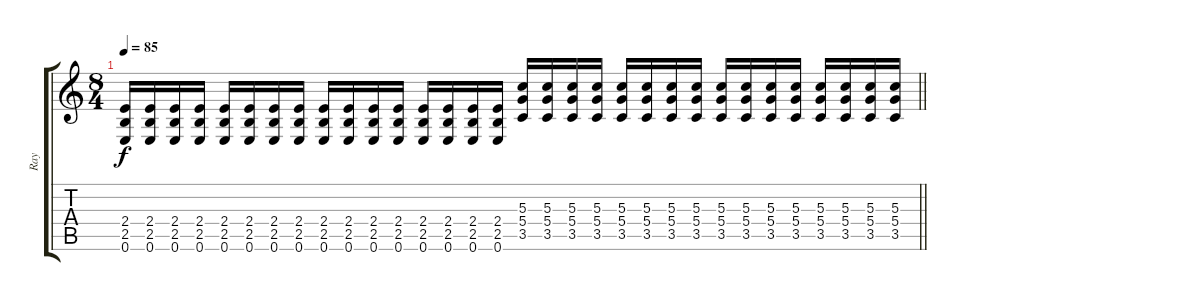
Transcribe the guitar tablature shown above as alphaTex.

\track ("Ray" "Ray") {instrument overdrivenguitar}
\staff {score tabs}
\tuning (E4 B3 G3 D3 A2 E2) {hide}
\ts (8 4)
\tempo 85
\clef g2
\barLineRight lightlight
\ks c
(2.4 2.5 0.6).16{dy f} (2.4 2.5 0.6).16 (2.4 2.5 0.6).16 (2.4 2.5 0.6).16 (2.4 2.5 0.6).16 (2.4 2.5 0.6).16 (2.4 2.5 0.6).16 (2.4 2.5 0.6).16 (2.4 2.5 0.6).16 (2.4 2.5 0.6).16 (2.4 2.5 0.6).16 (2.4 2.5 0.6).16 (2.4 2.5 0.6).16 (2.4 2.5 0.6).16 (2.4 2.5 0.6).16 (2.4 2.5 0.6).16 (5.3 5.4 3.5).16 (5.3 5.4 3.5).16 (5.3 5.4 3.5).16 (5.3 5.4 3.5).16 (5.3 5.4 3.5).16 (5.3 5.4 3.5).16 (5.3 5.4 3.5).16 (5.3 5.4 3.5).16 (5.3 5.4 3.5).16 (5.3 5.4 3.5).16 (5.3 5.4 3.5).16 (5.3 5.4 3.5).16 (5.3 5.4 3.5).16 (5.3 5.4 3.5).16 (5.3 5.4 3.5).16 (5.3 5.4 3.5).16
